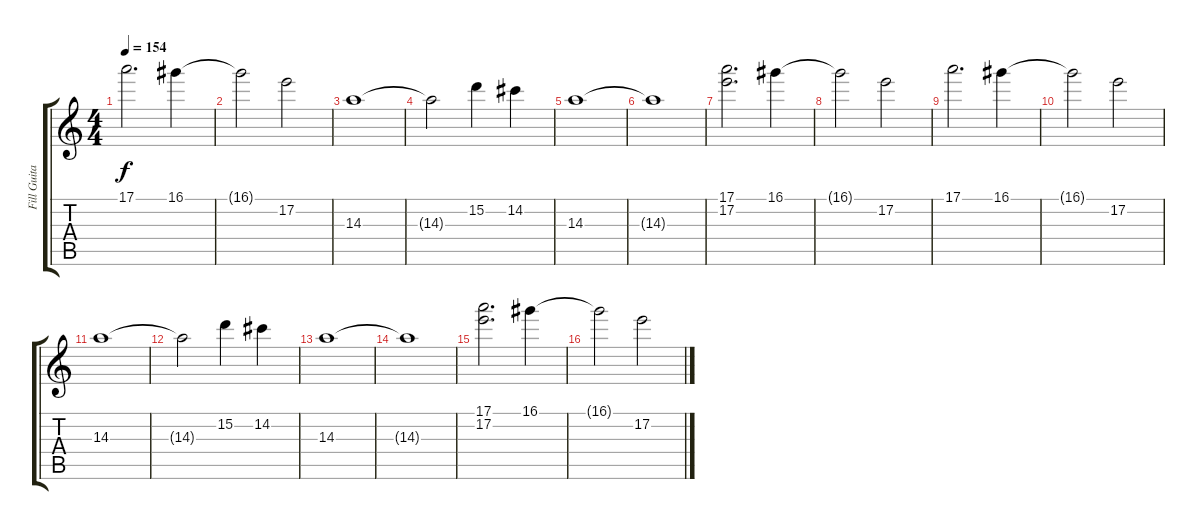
\track ("Fill Guitar" "Fill Guita") {instrument electricguitarclean}
\staff {score tabs}
\tuning (E4 B3 G3 D3 A2 E2) {hide}
\ts (4 4)
\tempo 154
\clef g2
\ks c
17.1.2{d dy f} 16.1.4 |
16.1{t}.2 17.2.2 |
14.3.1 |
14.3{t}.2 15.2.4 14.2.4 |
14.3.1 |
14.3{t}.1 |
(17.1 17.2).2{d} 16.1.4 |
16.1{t}.2 17.2.2 |
17.1.2{d} 16.1.4 |
16.1{t}.2 17.2.2 |
14.3.1 |
14.3{t}.2 15.2.4 14.2.4 |
14.3.1 |
14.3{t}.1 |
(17.1 17.2).2{d} 16.1.4 |
16.1{t}.2 17.2.2
